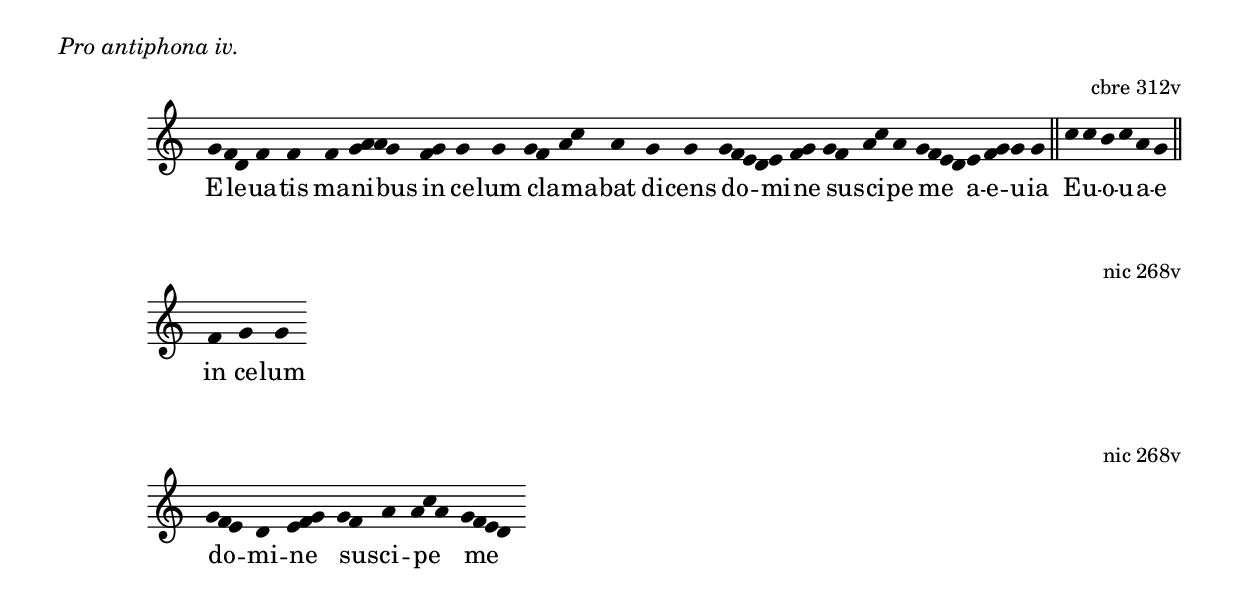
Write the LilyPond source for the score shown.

\version "2.19.32"

\include "../lib/synopsis.ily"

\markup\italic{Pro antiphona iv.}

\score {
  \transpose c c' {
    \plainchant
    g \melisma { f d } f f \bar "" f \melisma { g a } \melisma { a g } \bar ""
    \melisma { f g } g g \bar "" \melisma { g f } \melisma { a c' } a \bar "" g g \bar ""
    \melisma { g f e d } e \melisma { f g } \bar "" \melisma { g f } \melisma { a c' } a \bar "" \melisma { g f e d } \bar ""
    e \melisma { f g } g g \bar "||"

    c' c' b c' a g \bar "||"
  }
  \addlyrics {
    E -- le -- ua -- tis ma -- ni -- bus
    in ce -- lum cla -- ma -- bat di -- cens
    do -- mi -- ne sus -- ci -- pe me
    a -- e -- u -- ia

    E -- u -- o -- u -- a -- e
  }
  \header {
    quid = "antiphona"
    fontes = "cbre 312v"
  }
}

\score {
  \transpose c c' {
    \plainchant
    f g g
  }
  \addlyrics {
    in ce -- lum
  }
  \header {
    fontes = "nic 268v"
  }
}

\score {
  \transpose c c' {
    \plainchant
    \melisma { g f e } d \melisma { e f g } \melisma { g f } a \melisma { a c' a } \melisma { g f e d }
  }
  \addlyrics {
    do -- mi -- ne sus -- ci -- pe me
  }
  \header {
    fontes = "nic 268v"
  }
}
